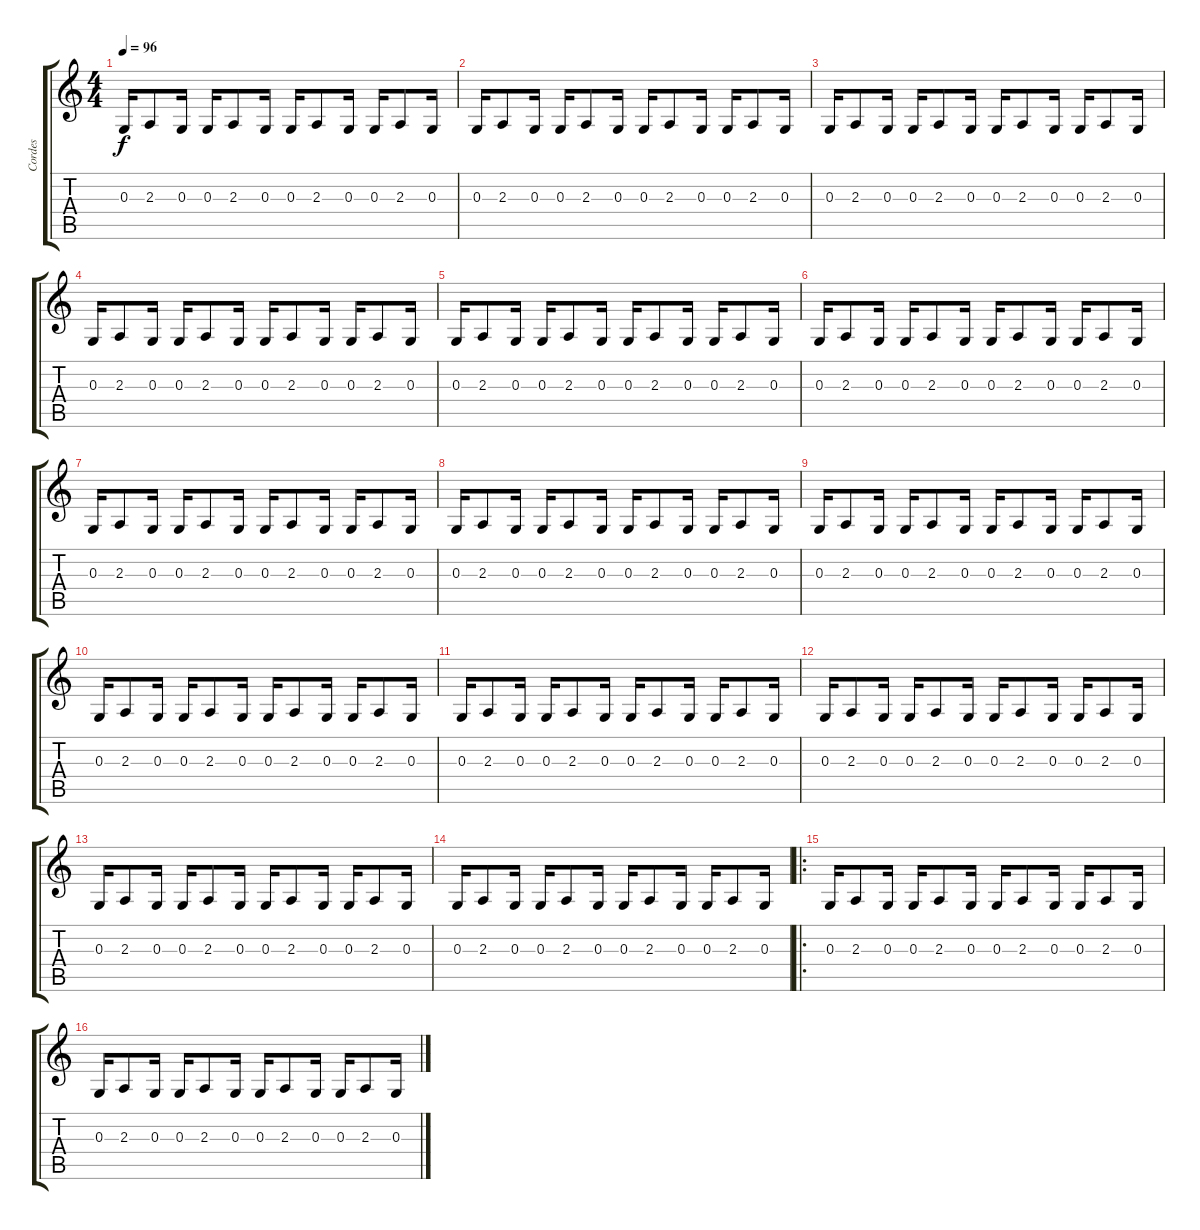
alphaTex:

\track ("Cordes" "Cordes") {instrument stringensemble1}
\staff {score tabs}
\tuning (E4 B3 G3 D3 A2 E2) {hide}
\ts (4 4)
\tempo 96
\clef g2
\ks c
0.3.16{dy f instrument stringensemble1} 2.3.8 0.3.16 0.3.16 2.3.8 0.3.16 0.3.16 2.3.8 0.3.16 0.3.16 2.3.8 0.3.16 |
0.3.16 2.3.8 0.3.16 0.3.16 2.3.8 0.3.16 0.3.16 2.3.8 0.3.16 0.3.16 2.3.8 0.3.16 |
0.3.16 2.3.8 0.3.16 0.3.16 2.3.8 0.3.16 0.3.16 2.3.8 0.3.16 0.3.16 2.3.8 0.3.16 |
0.3.16 2.3.8 0.3.16 0.3.16 2.3.8 0.3.16 0.3.16 2.3.8 0.3.16 0.3.16 2.3.8 0.3.16 |
0.3.16 2.3.8 0.3.16 0.3.16 2.3.8 0.3.16 0.3.16 2.3.8 0.3.16 0.3.16 2.3.8 0.3.16 |
0.3.16 2.3.8 0.3.16 0.3.16 2.3.8 0.3.16 0.3.16 2.3.8 0.3.16 0.3.16 2.3.8 0.3.16 |
0.3.16 2.3.8 0.3.16 0.3.16 2.3.8 0.3.16 0.3.16 2.3.8 0.3.16 0.3.16 2.3.8 0.3.16 |
0.3.16 2.3.8 0.3.16 0.3.16 2.3.8 0.3.16 0.3.16 2.3.8 0.3.16 0.3.16 2.3.8 0.3.16 |
0.3.16 2.3.8 0.3.16 0.3.16 2.3.8 0.3.16 0.3.16 2.3.8 0.3.16 0.3.16 2.3.8 0.3.16 |
0.3.16 2.3.8 0.3.16 0.3.16 2.3.8 0.3.16 0.3.16 2.3.8 0.3.16 0.3.16 2.3.8 0.3.16 |
0.3.16 2.3.8 0.3.16 0.3.16 2.3.8 0.3.16 0.3.16 2.3.8 0.3.16 0.3.16 2.3.8 0.3.16 |
0.3.16 2.3.8 0.3.16 0.3.16 2.3.8 0.3.16 0.3.16 2.3.8 0.3.16 0.3.16 2.3.8 0.3.16 |
0.3.16 2.3.8 0.3.16 0.3.16 2.3.8 0.3.16 0.3.16 2.3.8 0.3.16 0.3.16 2.3.8 0.3.16 |
0.3.16 2.3.8 0.3.16 0.3.16 2.3.8 0.3.16 0.3.16 2.3.8 0.3.16 0.3.16 2.3.8 0.3.16 |
\ro
0.3.16 2.3.8 0.3.16 0.3.16 2.3.8 0.3.16 0.3.16 2.3.8 0.3.16 0.3.16 2.3.8 0.3.16 |
0.3.16 2.3.8 0.3.16 0.3.16 2.3.8 0.3.16 0.3.16 2.3.8 0.3.16 0.3.16 2.3.8 0.3.16
